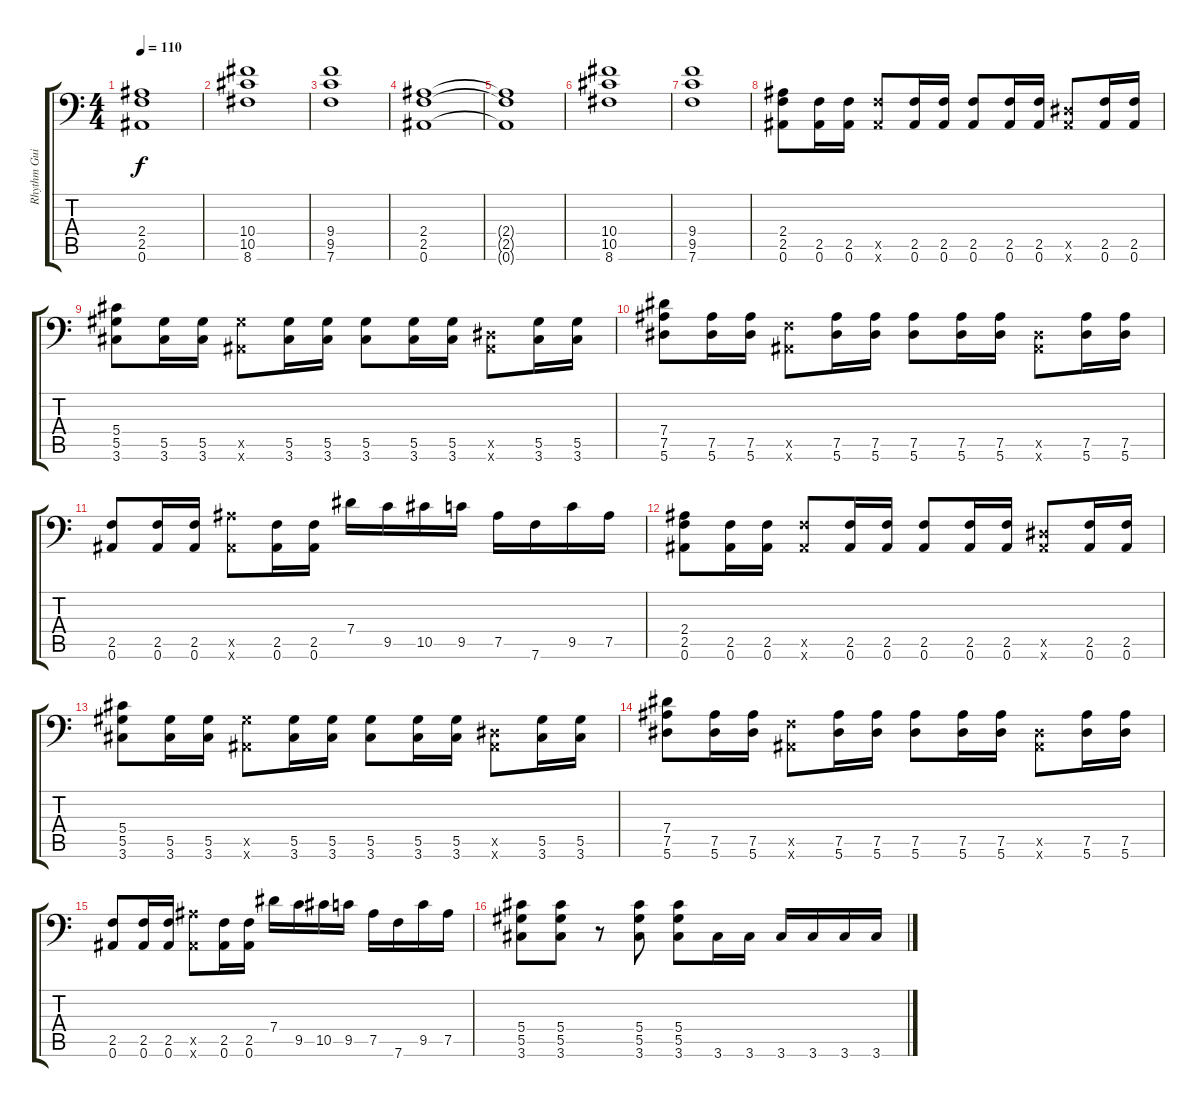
\track ("Rhythm Guitar II" "Rhythm Gui") {instrument overdrivenguitar}
\staff {score tabs}
\tuning (Bb3 F3 Db3 Ab2 Eb2 Bb1) {hide}
\ts (4 4)
\tempo 110
\clef f4
\ks c
(2.4{t} 2.5{t} 0.6{t}).1{dy f} |
(10.4 10.5 8.6).1 |
(9.4 9.5 7.6).1 |
(2.4 2.5 0.6).1{volume 15} |
(2.4{t} 2.5{t} 0.6{t}).1 |
(10.4 10.5 8.6).1 |
(9.4 9.5 7.6).1 |
(2.4 2.5 0.6).8 (2.5 0.6).16 (2.5 0.6).16 (2.5{x} 0.6{x}).8 (2.5 0.6).16 (2.5 0.6).16 (2.5 0.6).8 (2.5 0.6).16 (2.5 0.6).16 (0.5{x} 0.6{x}).8 (2.5 0.6).16 (2.5 0.6).16 |
(5.4 5.5 3.6).8 (5.5 3.6).16 (5.5 3.6).16 (5.5{x} 0.6{x}).8 (5.5 3.6).16 (5.5 3.6).16 (5.5 3.6).8 (5.5 3.6).16 (5.5 3.6).16 (0.5{x} 0.6{x}).8 (5.5 3.6).16 (5.5 3.6).16 |
(7.4 7.5 5.6).8 (7.5 5.6).16 (7.5 5.6).16 (2.5{x} 0.6{x}).8 (7.5 5.6).16 (7.5 5.6).16 (7.5 5.6).8 (7.5 5.6).16 (7.5 5.6).16 (0.5{x} 0.6{x}).8 (7.5 5.6).16 (7.5 5.6).16 |
(2.5 0.6).8 (2.5 0.6).16 (2.5 0.6).16 (7.5{x} 0.6{x}).8 (2.5 0.6).16 (2.5 0.6).16 7.4.16 9.5.16 10.5.16 9.5.16 7.5.16 7.6.16 9.5.16 7.5.16 |
(2.4 2.5 0.6).8 (2.5 0.6).16 (2.5 0.6).16 (2.5{x} 0.6{x}).8 (2.5 0.6).16 (2.5 0.6).16 (2.5 0.6).8 (2.5 0.6).16 (2.5 0.6).16 (0.5{x} 0.6{x}).8 (2.5 0.6).16 (2.5 0.6).16 |
(5.4 5.5 3.6).8 (5.5 3.6).16 (5.5 3.6).16 (5.5{x} 0.6{x}).8 (5.5 3.6).16 (5.5 3.6).16 (5.5 3.6).8 (5.5 3.6).16 (5.5 3.6).16 (0.5{x} 0.6{x}).8 (5.5 3.6).16 (5.5 3.6).16 |
(7.4 7.5 5.6).8 (7.5 5.6).16 (7.5 5.6).16 (2.5{x} 0.6{x}).8 (7.5 5.6).16 (7.5 5.6).16 (7.5 5.6).8 (7.5 5.6).16 (7.5 5.6).16 (0.5{x} 0.6{x}).8 (7.5 5.6).16 (7.5 5.6).16 |
(2.5 0.6).8 (2.5 0.6).16 (2.5 0.6).16 (7.5{x} 0.6{x}).8 (2.5 0.6).16 (2.5 0.6).16 7.4.16 9.5.16 10.5.16 9.5.16 7.5.16 7.6.16 9.5.16 7.5.16 |
(5.4 5.5 3.6).8 (5.4 5.5 3.6).8 r.8 (5.4 5.5 3.6).8 (5.4 5.5 3.6).8 3.6.16 3.6.16 3.6.16 3.6.16 3.6.16 3.6.16
